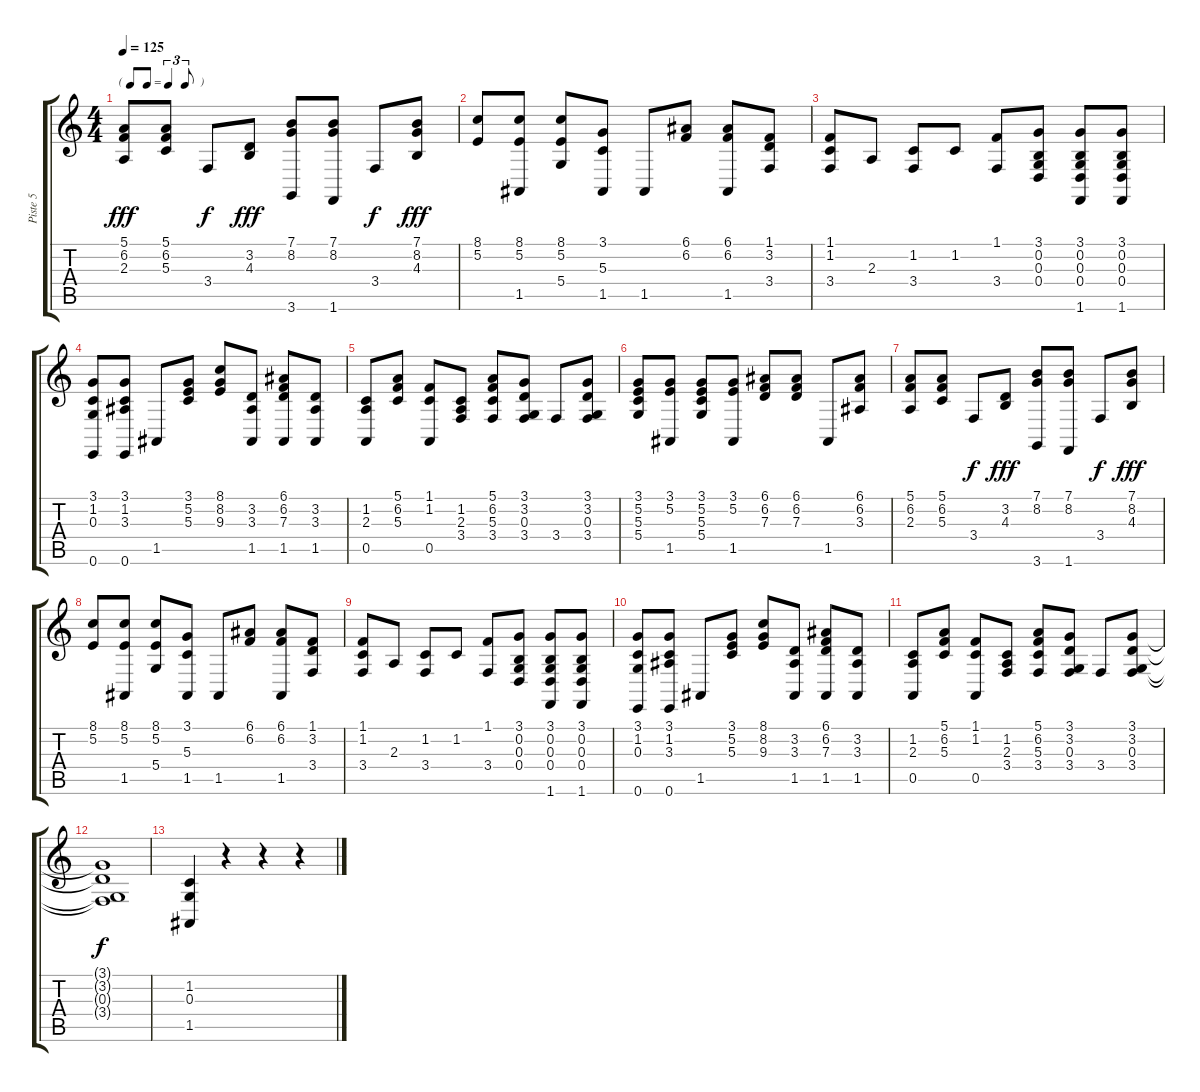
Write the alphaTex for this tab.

\track ("Piste 5" "Piste 5") {instrument brightacousticpiano}
\staff {score tabs}
\tuning (E4 B3 G3 D3 A2 E2) {hide}
\ts (4 4)
\tf triplet8th
\tempo 125
\clef g2
\ks c
(5.1 6.2 2.3).8{dy fff} (5.1 6.2 5.3).8 3.4.8{dy f} (3.2 4.3).8{dy fff} (7.1 8.2 3.6).8 (7.1 8.2 1.6).8 3.4.8{dy f} (7.1 8.2 4.3).8{dy fff} |
(8.1 5.2).8 (8.1 5.2 1.5).8 (8.1 5.2 5.4).8 (3.1 5.3 1.5).8 1.5.8 (6.1 6.2).8 (6.1 6.2 1.5).8 (1.1 3.2 3.4).8 |
(1.1 1.2 3.4).8 2.3.8 (1.2 3.4).8 1.2.8 (1.1 3.4).8 (3.1 0.2 0.3 0.4).8 (3.1 0.2 0.3 0.4 1.6).8 (3.1 0.2 0.3 0.4 1.6).8 |
(3.1 1.2 0.3 0.6).8 (3.1 1.2 3.3 0.6).8 1.5.8 (3.1 5.2 5.3).8 (8.1 8.2 9.3).8 (3.2 3.3 1.5).8 (6.1 6.2 7.3 1.5).8 (3.2 3.3 1.5).8 |
(1.2 2.3 0.5).8 (5.1 6.2 5.3).8 (1.1 1.2 0.5).8 (1.2 2.3 3.4).8 (5.1 6.2 5.3 3.4).8 (3.1 3.2 0.3 3.4).8 3.4.8 (3.1 3.2 0.3 3.4).8 |
(3.1 5.2 5.3 5.4).8 (3.1 5.2 1.5).8 (3.1 5.2 5.3 5.4).8 (3.1 5.2 1.5).8 (6.1 6.2 7.3).8 (6.1 6.2 7.3).8 1.5.8 (6.1 6.2 3.3).8 |
(5.1 6.2 2.3).8 (5.1 6.2 5.3).8 3.4.8{dy f} (3.2 4.3).8{dy fff} (7.1 8.2 3.6).8 (7.1 8.2 1.6).8 3.4.8{dy f} (7.1 8.2 4.3).8{dy fff} |
(8.1 5.2).8 (8.1 5.2 1.5).8 (8.1 5.2 5.4).8 (3.1 5.3 1.5).8 1.5.8 (6.1 6.2).8 (6.1 6.2 1.5).8 (1.1 3.2 3.4).8 |
(1.1 1.2 3.4).8 2.3.8 (1.2 3.4).8 1.2.8 (1.1 3.4).8 (3.1 0.2 0.3 0.4).8 (3.1 0.2 0.3 0.4 1.6).8 (3.1 0.2 0.3 0.4 1.6).8 |
(3.1 1.2 0.3 0.6).8{volume 0} (3.1 1.2 3.3 0.6).8 1.5.8 (3.1 5.2 5.3).8 (8.1 8.2 9.3).8 (3.2 3.3 1.5).8 (6.1 6.2 7.3 1.5).8 (3.2 3.3 1.5).8 |
(1.2 2.3 0.5).8 (5.1 6.2 5.3).8 (1.1 1.2 0.5).8 (1.2 2.3 3.4).8 (5.1 6.2 5.3 3.4).8 (3.1 3.2 0.3 3.4).8 3.4.8 (3.1 3.2 0.3 3.4).8 |
(3.1{t} 3.2{t} 0.3{t} 3.4{t}).1{dy f} |
(1.2 0.3 1.5).4 r.4 r.4 r.4
